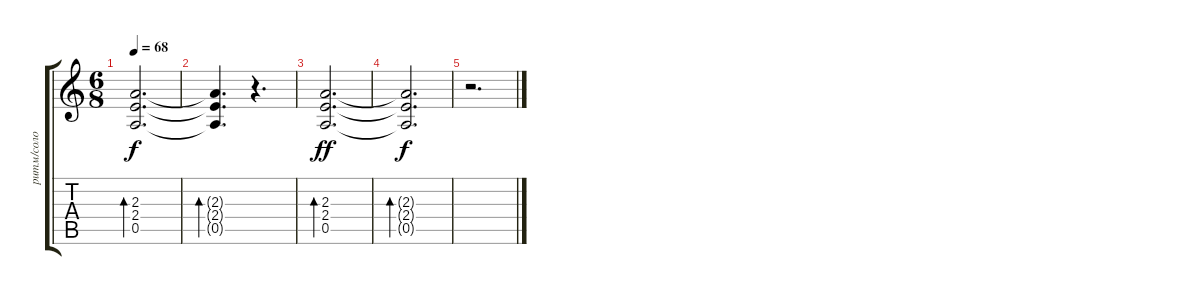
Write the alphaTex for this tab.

\track ("ритм/соло" "ритм/соло") {instrument overdrivenguitar}
\staff {score tabs}
\tuning (E4 B3 G3 D3 A2 E2) {hide}
\ts (6 8)
\tempo 68
\clef g2
\ks aminor
(2.3{t} 2.4{t} 0.5{t}).2{d bd 60 dy f} |
(2.3{t} 2.4{t} 0.5{t}).4{d bd 60} r.4{d} |
(2.3 2.4 0.5).2{d bd 60 dy ff} |
(2.3{t} 2.4{t} 0.5{t}).2{d bd 60 dy f} |
r.2{d}
